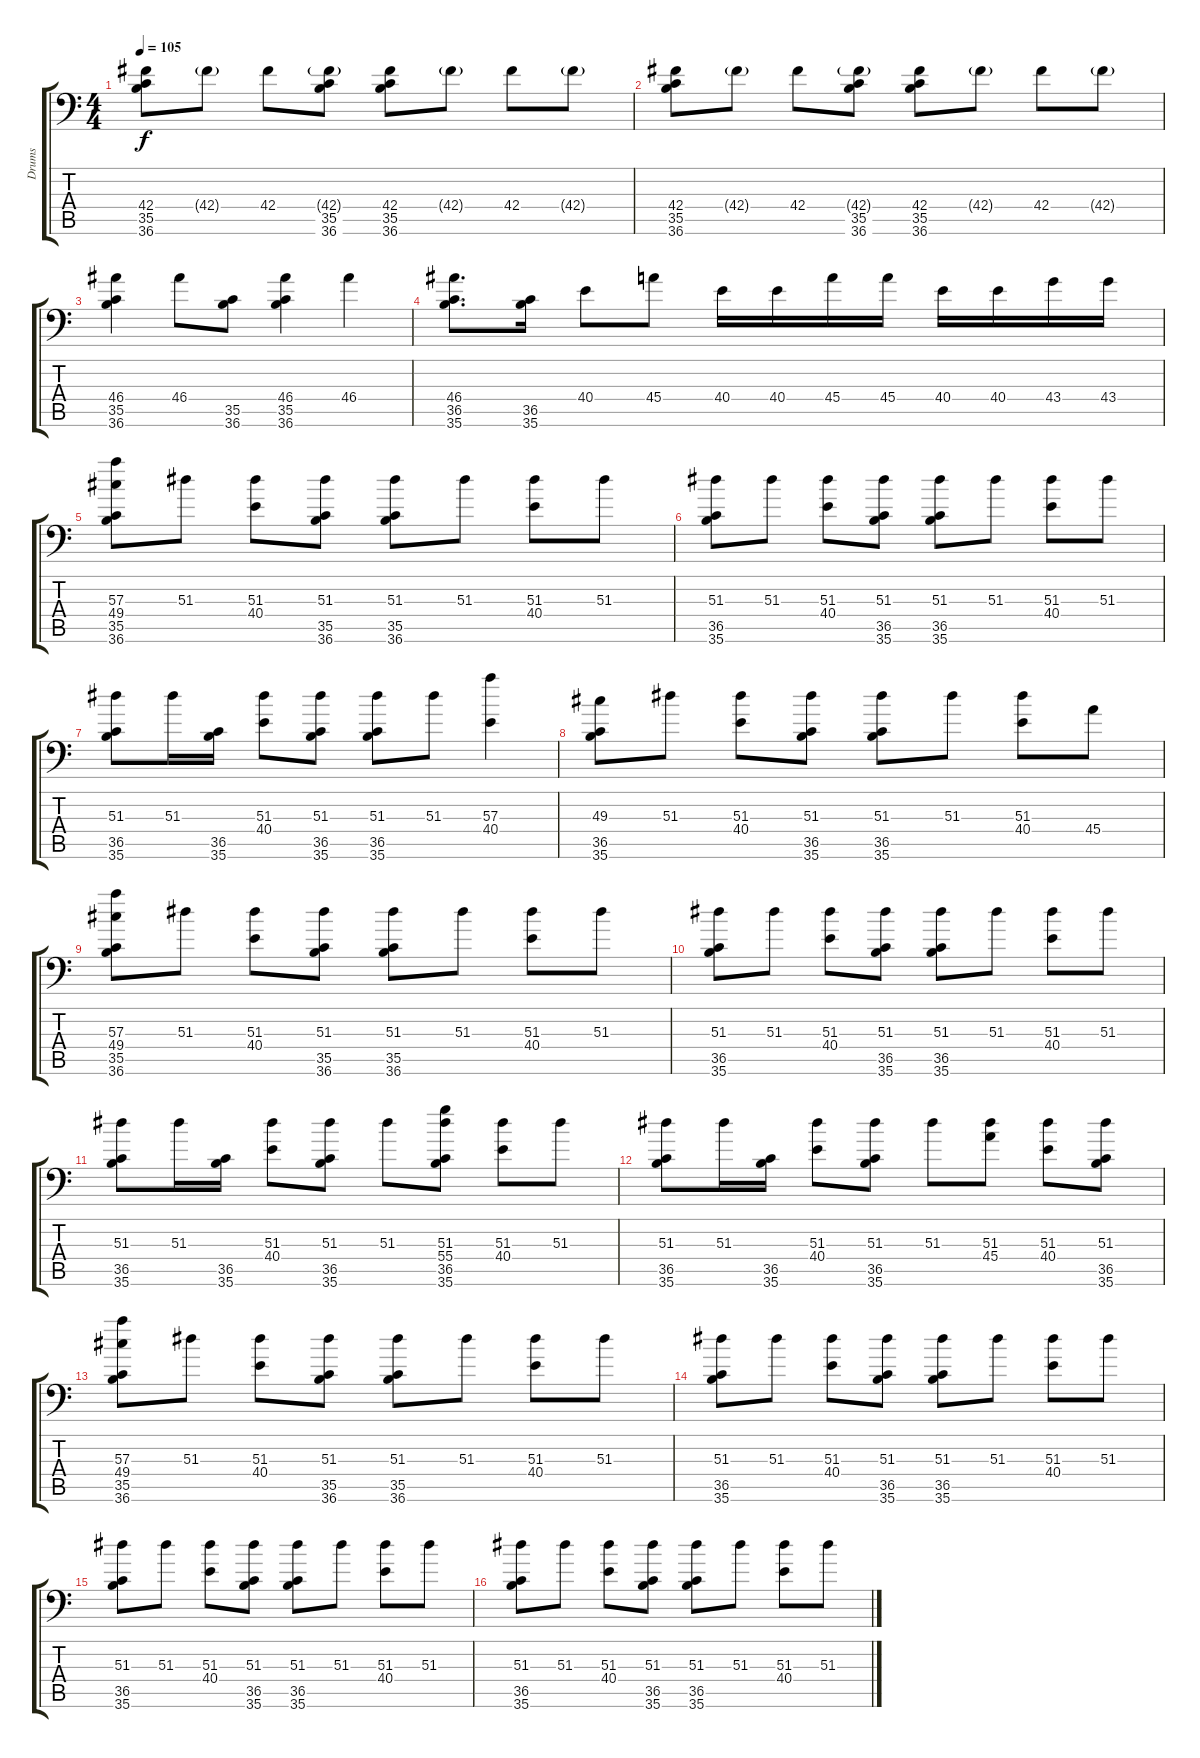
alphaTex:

\track ("Drums" "Drums") {instrument acousticgrandpiano}
\staff {score tabs}
\tuning (C-1 C-1 C-1 C-1 C-1 C-1) {hide}
\ts (4 4)
\tempo 105
\clef f4
\ks c
(42.4 35.5 36.6).8{dy f} 42.4{g}.8 42.4.8 (42.4{g} 35.5 36.6).8 (42.4 35.5 36.6).8 42.4{g}.8 42.4.8 42.4{g}.8 |
(42.4 35.5 36.6).8 42.4{g}.8 42.4.8 (42.4{g} 35.5 36.6).8 (42.4 35.5 36.6).8 42.4{g}.8 42.4.8 42.4{g}.8 |
(46.4 35.5 36.6).4 46.4.8 (35.5 36.6).8 (46.4 35.5 36.6).4 46.4.4 |
(46.4 36.5 35.6).8{d} (36.5 35.6).16 40.4.8 45.4.8 40.4.16 40.4.16 45.4.16 45.4.16 40.4.16 40.4.16 43.4.16 43.4.16 |
(57.3 49.4 35.5 36.6).8 51.3.8 (51.3 40.4).8 (51.3 35.5 36.6).8 (51.3 35.5 36.6).8 51.3.8 (51.3 40.4).8 51.3.8 |
(51.3 36.5 35.6).8 51.3.8 (51.3 40.4).8 (51.3 36.5 35.6).8 (51.3 36.5 35.6).8 51.3.8 (51.3 40.4).8 51.3.8 |
(51.3 36.5 35.6).8 51.3.16 (36.5 35.6).16 (51.3 40.4).8 (51.3 36.5 35.6).8 (51.3 36.5 35.6).8 51.3.8 (57.3 40.4).4 |
(49.3 36.5 35.6).8 51.3.8 (51.3 40.4).8 (51.3 36.5 35.6).8 (51.3 36.5 35.6).8 51.3.8 (51.3 40.4).8 45.4.8 |
(57.3 49.4 35.5 36.6).8 51.3.8 (51.3 40.4).8 (51.3 35.5 36.6).8 (51.3 35.5 36.6).8 51.3.8 (51.3 40.4).8 51.3.8 |
(51.3 36.5 35.6).8 51.3.8 (51.3 40.4).8 (51.3 36.5 35.6).8 (51.3 36.5 35.6).8 51.3.8 (51.3 40.4).8 51.3.8 |
(51.3 36.5 35.6).8 51.3.16 (36.5 35.6).16 (51.3 40.4).8 (51.3 36.5 35.6).8 51.3.8 (51.3 55.4 36.5 35.6).8 (51.3 40.4).8 51.3.8 |
(51.3 36.5 35.6).8 51.3.16 (36.5 35.6).16 (51.3 40.4).8 (51.3 36.5 35.6).8 51.3.8 (51.3 45.4).8 (51.3 40.4).8 (51.3 36.5 35.6).8 |
(57.3 49.4 35.5 36.6).8 51.3.8 (51.3 40.4).8 (51.3 35.5 36.6).8 (51.3 35.5 36.6).8 51.3.8 (51.3 40.4).8 51.3.8 |
(51.3 36.5 35.6).8 51.3.8 (51.3 40.4).8 (51.3 36.5 35.6).8 (51.3 36.5 35.6).8 51.3.8 (51.3 40.4).8 51.3.8 |
(51.3 36.5 35.6).8 51.3.8 (51.3 40.4).8 (51.3 36.5 35.6).8 (51.3 36.5 35.6).8 51.3.8 (51.3 40.4).8 51.3.8 |
(51.3 36.5 35.6).8 51.3.8 (51.3 40.4).8 (51.3 36.5 35.6).8 (51.3 36.5 35.6).8 51.3.8 (51.3 40.4).8 51.3.8
